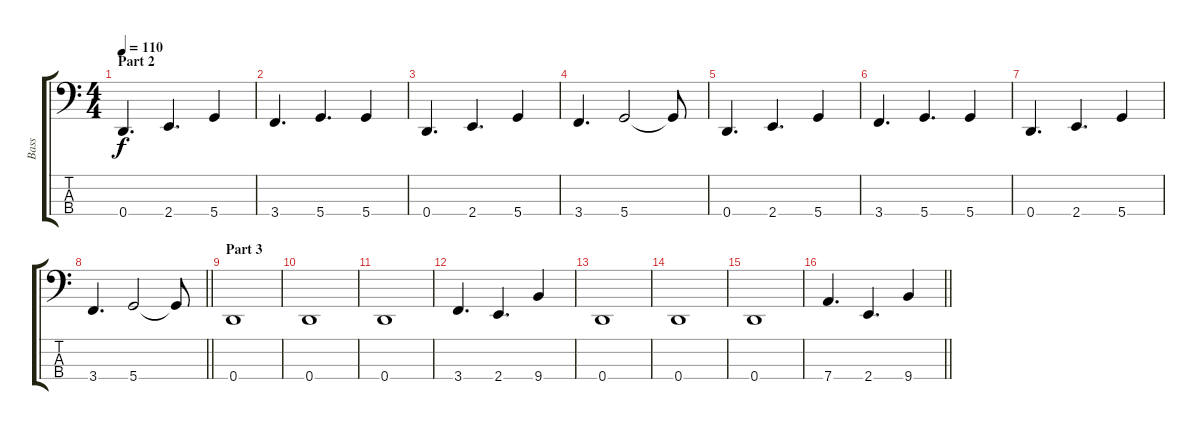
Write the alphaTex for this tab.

\track ("Bass" "Bass") {instrument electricbassfinger}
\staff {score tabs}
\tuning (F2 C2 G1 D1) {hide}
\ts (4 4)
\section ("" "Part 2")
\tempo 110
\clef f4
\ks c
0.4.4{d dy f} 2.4.4{d} 5.4.4 |
3.4.4{d} 5.4.4{d} 5.4.4 |
0.4.4{d} 2.4.4{d} 5.4.4 |
3.4.4{d} 5.4.2 5.4{t}.8 |
0.4.4{d} 2.4.4{d} 5.4.4 |
3.4.4{d} 5.4.4{d} 5.4.4 |
0.4.4{d} 2.4.4{d} 5.4.4 |
\barLineRight lightlight
3.4.4{d} 5.4.2 5.4{t}.8 |
\section ("" "Part 3")
0.4.1 |
0.4.1 |
0.4.1 |
3.4.4{d} 2.4.4{d} 9.4.4 |
0.4.1 |
0.4.1 |
0.4.1 |
\barLineRight lightlight
7.4.4{d} 2.4.4{d} 9.4.4
